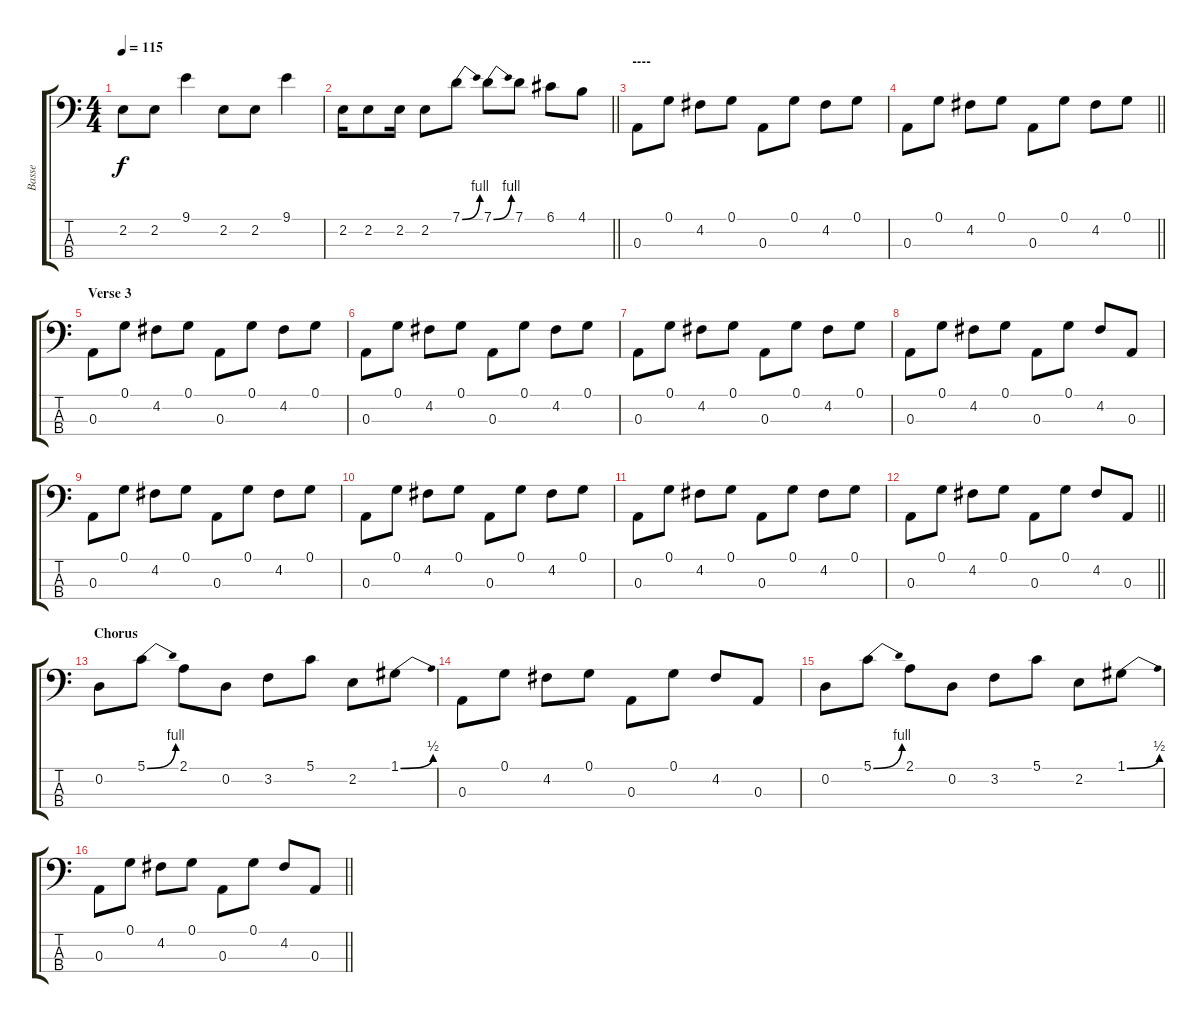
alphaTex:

\track ("Basse" "Basse") {instrument electricbassfinger}
\staff {score tabs}
\tuning (G2 D2 A1 E1) {hide}
\ts (4 4)
\tempo 115
\clef f4
\ks c
2.2.8{dy f} 2.2.8 9.1.4 2.2.8 2.2.8 9.1.4 |
\barLineRight lightlight
2.2.16 2.2.8 2.2.16 2.2.8 7.1{be (bend 0 0 60 4)}.8 7.1{be (bend 0 0 60 4)}.8 7.1.8 6.1.8 4.1.8 |
\section ("" "----")
0.3.8 0.1.8 4.2.8 0.1.8 0.3.8 0.1.8 4.2.8 0.1.8 |
\barLineRight lightlight
0.3.8 0.1.8 4.2.8 0.1.8 0.3.8 0.1.8 4.2.8 0.1.8 |
\section ("" "Verse 3")
0.3.8 0.1.8 4.2.8 0.1.8 0.3.8 0.1.8 4.2.8 0.1.8 |
0.3.8 0.1.8 4.2.8 0.1.8 0.3.8 0.1.8 4.2.8 0.1.8 |
0.3.8 0.1.8 4.2.8 0.1.8 0.3.8 0.1.8 4.2.8 0.1.8 |
0.3.8 0.1.8 4.2.8 0.1.8 0.3.8 0.1.8 4.2.8 0.3.8 |
0.3.8 0.1.8 4.2.8 0.1.8 0.3.8 0.1.8 4.2.8 0.1.8 |
0.3.8 0.1.8 4.2.8 0.1.8 0.3.8 0.1.8 4.2.8 0.1.8 |
0.3.8 0.1.8 4.2.8 0.1.8 0.3.8 0.1.8 4.2.8 0.1.8 |
\barLineRight lightlight
0.3.8 0.1.8 4.2.8 0.1.8 0.3.8 0.1.8 4.2.8 0.3.8 |
\section ("" "Chorus")
0.2.8 5.1{be (bend 0 0 60 4)}.8 2.1.8 0.2.8 3.2.8 5.1.8 2.2.8 1.1{be (bend 0 0 60 2)}.8 |
0.3.8 0.1.8 4.2.8 0.1.8 0.3.8 0.1.8 4.2.8 0.3.8 |
0.2.8 5.1{be (bend 0 0 60 4)}.8 2.1.8 0.2.8 3.2.8 5.1.8 2.2.8 1.1{be (bend 0 0 60 2)}.8 |
\barLineRight lightlight
0.3.8 0.1.8 4.2.8 0.1.8 0.3.8 0.1.8 4.2.8 0.3.8
